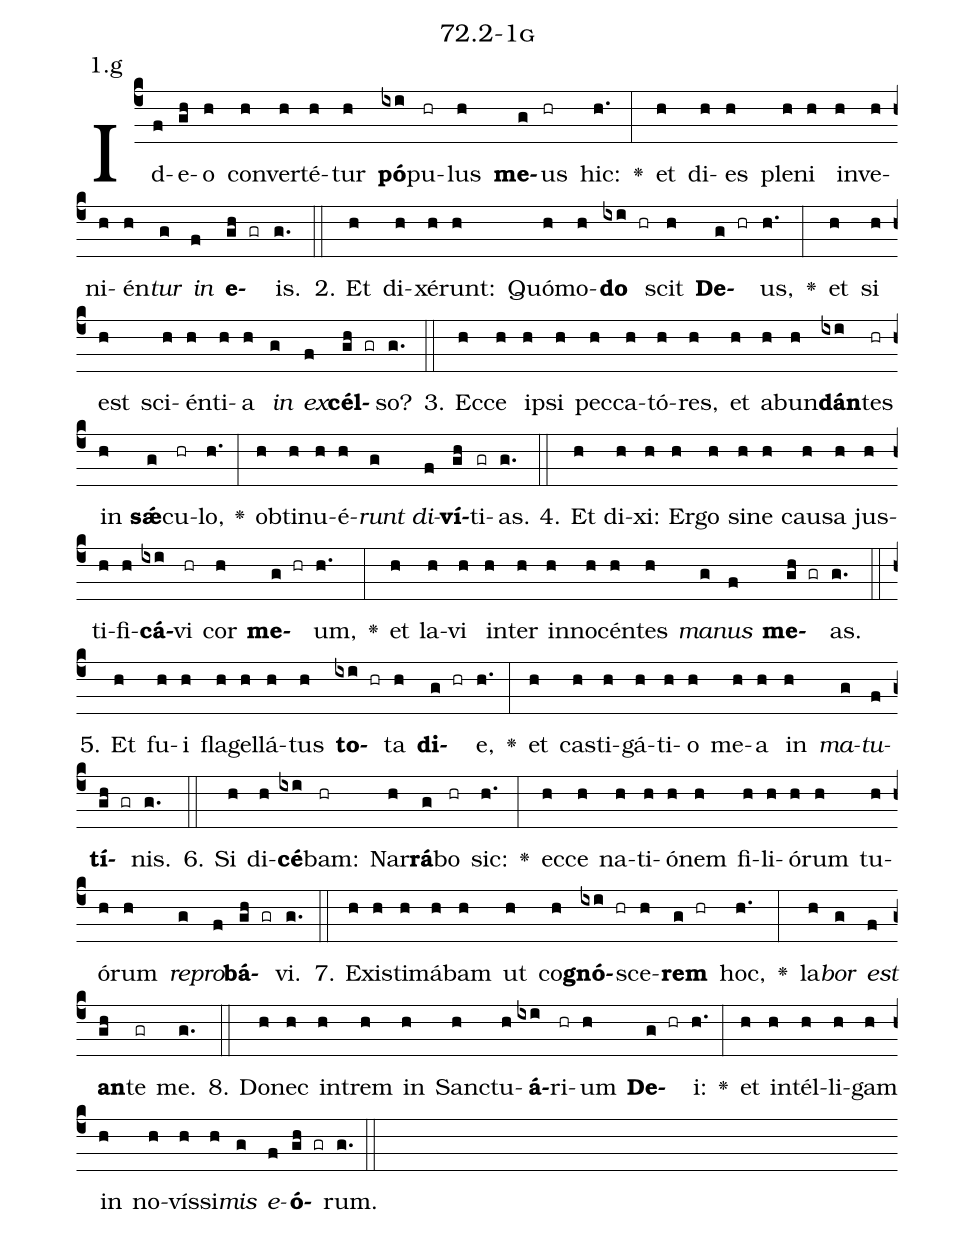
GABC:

name: 72.2-1g;
annotation: 1.g;
%%
(c4)Id(f)e(gh)o(h) con(h)ver(h)té(h)tur(h) <b>pó</b>(ixi)pu(hr)lus(h) <b>me</b>(g)us(hr) hic:(h.) <v>\greheightstar</v>(:) et(h) di(h)es(h) ple(h)ni(h) in(h)ve(h)ni(h)én(h)<i>tur</i>(g) <i>in</i>(f) <b>e</b>(gh gr)is.(g.) (::)
2. Et(h) di(h)xé(h)runt:(h) Quó(h)mo(h)<b>do</b>(ixi hr) scit(h) <b>De</b>(g hr)us,(h.) <v>\greheightstar</v>(:) et(h) si(h) est(h) sci(h)én(h)ti(h)a(h) <i>in</i>(g) <i>ex</i>(f)<b>cél</b>(gh gr)so?(g.) (::)
3. Ec(h)ce(h) ip(h)si(h) pec(h)ca(h)tó(h)res,(h) et(h) ab(h)un(h)<b>dán</b>(ixi)tes(hr) in(h) <b>sǽ</b>(g)cu(hr)lo,(h.) <v>\greheightstar</v>(:) ob(h)ti(h)nu(h)é(h)<i>runt</i>(g) <i>di</i>(f)<b>ví</b>(gh)ti(gr)as.(g.) (::)
4. Et(h) di(h)xi:(h) Er(h)go(h) si(h)ne(h) cau(h)sa(h) jus(h)ti(h)fi(h)<b>cá</b>(ixi)vi(hr) cor(h) <b>me</b>(g hr)um,(h.) <v>\greheightstar</v>(:) et(h) la(h)vi(h) in(h)ter(h) in(h)no(h)cén(h)tes(h) <i>ma</i>(g)<i>nus</i>(f) <b>me</b>(gh gr)as.(g.) (::)
5. Et(h) fu(h)i(h) fla(h)gel(h)lá(h)tus(h) <b>to</b>(ixi hr)ta(h) <b>di</b>(g hr)e,(h.) <v>\greheightstar</v>(:) et(h) cas(h)ti(h)gá(h)ti(h)o(h) me(h)a(h) in(h) <i>ma</i>(g)<i>tu</i>(f)<b>tí</b>(gh gr)nis.(g.) (::)
6. Si(h) di(h)<b>cé</b>(ixi)bam:(hr) Nar(h)<b>rá</b>(g)bo(hr) sic:(h.) <v>\greheightstar</v>(:) ec(h)ce(h) na(h)ti(h)ó(h)nem(h) fi(h)li(h)ó(h)rum(h) tu(h)ó(h)rum(h) <i>re</i>(g)<i>pro</i>(f)<b>bá</b>(gh gr)vi.(g.) (::)
7. Ex(h)is(h)ti(h)má(h)bam(h) ut(h) co(h)<b>gnó</b>(ixi hr)sce(h)<b>rem</b>(g hr) hoc,(h.) <v>\greheightstar</v>(:) la(h)<i>bor</i>(g) <i>est</i>(f) <b>an</b>(gh)te(gr) me.(g.) (::)
8. Do(h)nec(h) in(h)trem(h) in(h) Sanc(h)tu(h)<b>á</b>(ixi)ri(hr)um(h) <b>De</b>(g hr)i:(h.) <v>\greheightstar</v>(:) et(h) in(h)tél(h)li(h)gam(h) in(h) no(h)vís(h)si(h)<i>mis</i>(g) <i>e</i>(f)<b>ó</b>(gh gr)rum.(g.) (::)
